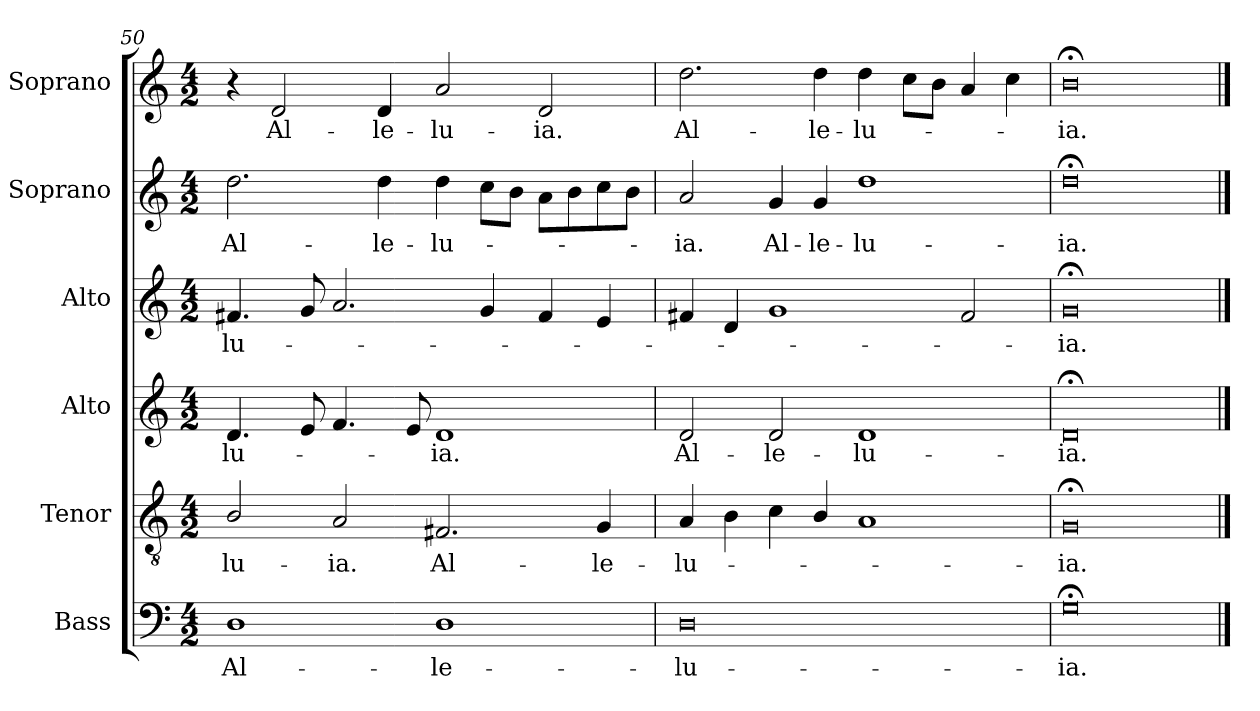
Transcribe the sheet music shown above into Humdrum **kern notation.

**kern	**text	**kern	**text	**kern	**text	**kern	**text	**kern	**text	**kern	**text
*part6	*part6	*part5	*part5	*part4	*part4	*part3	*part3	*part2	*part2	*part1	*part1
*staff6	*staff6	*staff5	*staff5	*staff4	*staff4	*staff3	*staff3	*staff2	*staff2	*staff1	*staff1
*I"Bass	*	*I"Tenor	*	*I"Alto	*	*I"Alto	*	*I"Soprano	*	*I"Soprano	*
*I'B.	*	*I'T.	*	*I'A.	*	*I'A.	*	*I'S.	*	*I'S.	*
!!LO:PB:g=z
*clefF4	*	*clefGv2	*	*clefG2	*	*clefG2	*	*clefG2	*	*clefG2	*
*	*	*ITrd7c12	*	*	*	*	*	*	*	*	*
*k[]	*	*k[]	*	*k[]	*	*k[]	*	*k[]	*	*k[]	*
*C:	*	*C:	*	*C:	*	*C:	*	*C:	*	*C:	*
*M4/2	*	*M4/2	*	*M4/2	*	*M4/2	*	*M4/2	*	*M4/2	*
=50	=50	=50	=50	=50	=50	=50	=50	=50	=50	=50	=50
!	!LO:LY:b:color=#000000	!	!	!	!	!	!	!	!	!	!
!	!	!	!LO:LY:b:color=#000000	!	!	!	!	!	!	!	!
!	!	!	!	!	!LO:LY:b:color=#000000	!	!	!	!	!	!
!	!	!	!	!	!	!	!LO:LY:b:color=#000000	!	!	!	!
!	!	!	!	!	!	!	!	!	!LO:LY:b:color=#000000	!	!
1Di	Al-	2BBi/	-lu-	4.di/	-lu-	4.f#Xi/	-lu-	2.ddi\	Al-	4r	.
!	!	!	!	!	!	!	!	!	!	!	!LO:LY:b:color=#000000
.	.	.	.	.	.	.	.	.	.	2di/	Al-
.	.	.	.	8ei/	.	8gi/	.	.	.	.	.
!	!	!	!LO:LY:b:color=#000000	!	!	!	!	!	!	!	!
.	.	2AAi/	-ia.	4.fi/	.	2.ai/	.	.	.	.	.
!	!	!	!	!	!	!	!	!	!LO:LY:b:color=#000000	!	!
!	!	!	!	!	!	!	!	!	!	!	!LO:LY:b:color=#000000
.	.	.	.	.	.	.	.	4ddi\	-le-	4di/	-le-
.	.	.	.	8ei/	.	.	.	.	.	.	.
!	!LO:LY:b:color=#000000	!	!	!	!	!	!	!	!	!	!
!	!	!	!LO:LY:b:color=#000000	!	!	!	!	!	!	!	!
!	!	!	!	!	!LO:LY:b:color=#000000	!	!	!	!	!	!
!	!	!	!	!	!	!	!	!	!LO:LY:b:color=#000000	!	!
!	!	!	!	!	!	!	!	!	!	!	!LO:LY:b:color=#000000
1Di	-le-	2.FF#Xi/	Al-	1di	-ia.	.	.	4ddi\	-lu-	2ai/	-lu-
.	.	.	.	.	.	4gi/	.	8cci\L	.	.	.
.	.	.	.	.	.	.	.	8bi\J	.	.	.
!	!	!	!	!	!	!	!	!	!	!	!LO:LY:b:color=#000000
.	.	.	.	.	.	4f#i/	.	8ai\L	.	2di/	-ia.
.	.	.	.	.	.	.	.	8bi\	.	.	.
!	!	!	!LO:LY:b:color=#000000	!	!	!	!	!	!	!	!
.	.	4GGi/	-le-	.	.	4ei/	.	8cci\	.	.	.
.	.	.	.	.	.	.	.	8bi\J	.	.	.
=51	=51	=51	=51	=51	=51	=51	=51	=51	=51	=51	=51
!	!LO:LY:b:color=#000000	!	!	!	!	!	!	!	!	!	!
!	!	!	!LO:LY:b:color=#000000	!	!	!	!	!	!	!	!
!	!	!	!	!	!LO:LY:b:color=#000000	!	!	!	!	!	!
!	!	!	!	!	!	!	!	!	!LO:LY:b:color=#000000	!	!
!	!	!	!	!	!	!	!	!	!	!	!LO:LY:b:color=#000000
0Di	-lu-	4AAi/	-lu-	2di/	Al-	4f#Xi/	.	2ai/	-ia.	2.ddi\	Al-
.	.	4BBi\	.	.	.	4di/	.	.	.	.	.
!	!	!	!	!	!LO:LY:b:color=#000000	!	!	!	!	!	!
!	!	!	!	!	!	!	!	!	!LO:LY:b:color=#000000	!	!
.	.	4Ci\	.	2di/	-le-	1gi	.	4gi/	Al-	.	.
!	!	!	!	!	!	!	!	!	!LO:LY:b:color=#000000	!	!
!	!	!	!	!	!	!	!	!	!	!	!LO:LY:b:color=#000000
.	.	4BBi/	.	.	.	.	.	4gi/	-le-	4ddi\	-le-
!	!	!	!	!	!LO:LY:b:color=#000000	!	!	!	!	!	!
!	!	!	!	!	!	!	!	!	!LO:LY:b:color=#000000	!	!
!	!	!	!	!	!	!	!	!	!	!	!LO:LY:b:color=#000000
.	.	1AAi	.	1di	-lu-	.	.	1ddi	-lu-	4ddi\	-lu-
.	.	.	.	.	.	.	.	.	.	8cci\L	.
.	.	.	.	.	.	.	.	.	.	8bi\J	.
.	.	.	.	.	.	2f#i/	.	.	.	4ai/	.
.	.	.	.	.	.	.	.	.	.	4cci\	.
=52	=52	=52	=52	=52	=52	=52	=52	=52	=52	=52	=52
!	!LO:LY:b:color=#000000	!	!	!	!	!	!	!	!	!	!
!	!	!	!LO:LY:b:color=#000000	!	!	!	!	!	!	!	!
!	!	!	!	!	!LO:LY:b:color=#000000	!	!	!	!	!	!
!	!	!	!	!	!	!	!LO:LY:b:color=#000000	!	!	!	!
!	!	!	!	!	!	!	!	!	!LO:LY:b:color=#000000	!	!
!	!	!	!	!	!	!	!	!	!	!	!LO:LY:b:color=#000000
0G;i	-ia.	0GG;i	-ia.	0d;i	-ia.	0g;i	-ia.	0dd;i	-ia.	0b;i	-ia.
==	==	==	==	==	==	==	==	==	==	==	==
*-	*-	*-	*-	*-	*-	*-	*-	*-	*-	*-	*-
